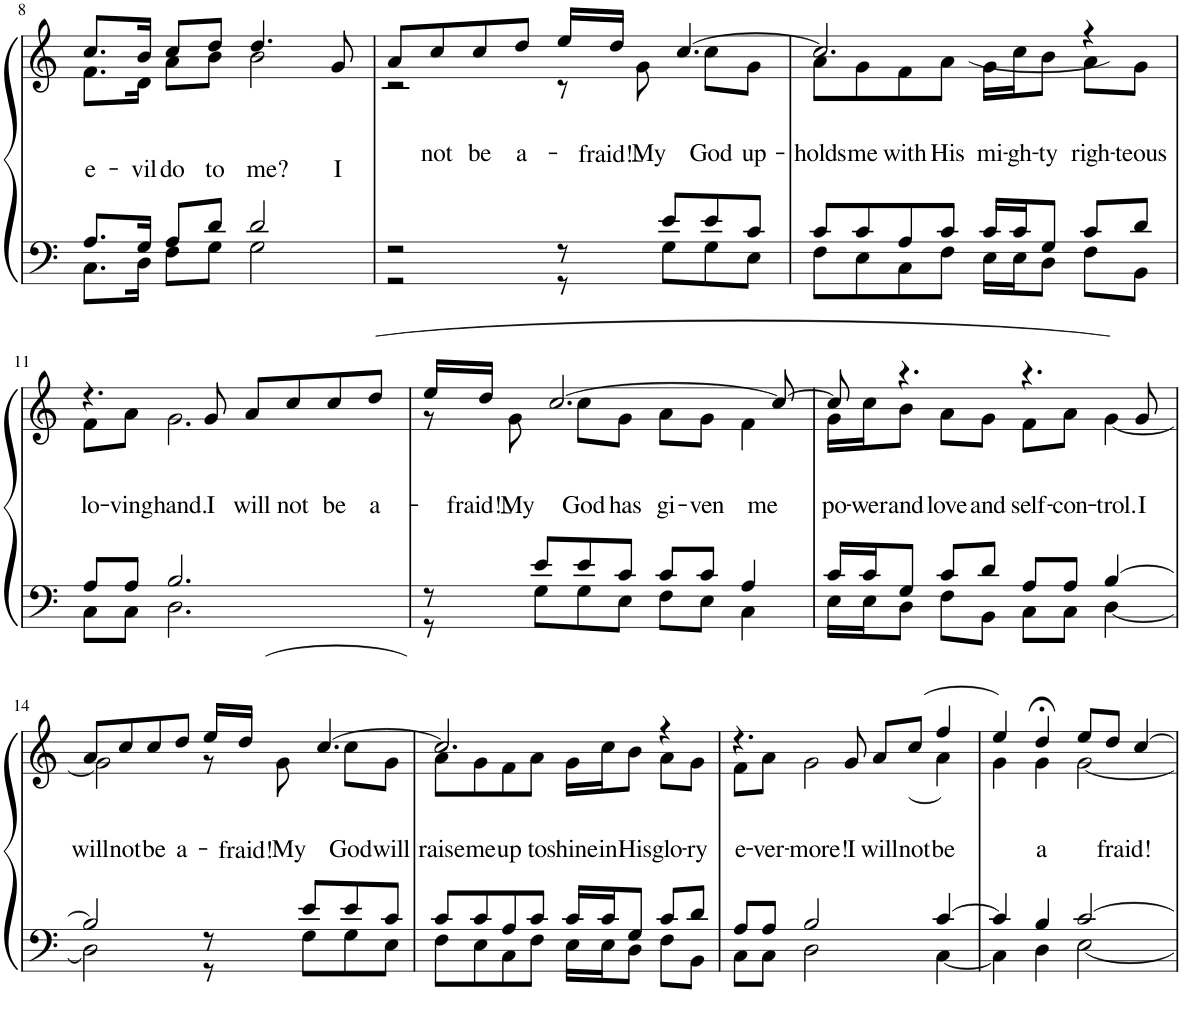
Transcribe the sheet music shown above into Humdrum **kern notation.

**kern	**kern	**text
*part1	*part1	*part1
*staff2	*staff1	*staff1
*I"Piano	*	*
*I'Pno.	*	*
!!LO:PB:g=z
*clefF4	*clefG2	*
*k[]	*k[]	*
*M4/4	*M4/4	*
=8	=8	=8
*^	*	*
*	*^	*	*
!	!	!	!	!LO:LY:b
*	*	*	*^	*
1ryy	8.A/L	8.C\L	8.cc/L	8.f\L	e-
!	!	!	!	!	!LO:LY:b
.	16G/Jk	16D\Jk	16b/Jk	16d\Jk	-vil
!	!	!	!	!	!LO:LY:b
.	8A/L	8F\L	8cc/L	8a\L	do
!	!	!	!	!	!LO:LY:b
.	8d/J	8G\J	8dd/J	8b\J	to
!	!	!	!	!	!LO:LY:b
.	2d/	2G\	4.dd/	2b\	me?
!	!	!	!	!	!LO:LY:b
.	.	.	8g/	.	I
=9	=9	=9	=9	=9	=9
1ryy	2r	2r	8a/L	2r	.
!	!	!	!	!	!LO:LY:b
.	.	.	8cc/	.	not
!	!	!	!	!	!LO:LY:b
.	.	.	8cc/	.	be
!	!	!	!	!	!LO:LY:b
.	.	.	8dd/J	.	a-
!	!	!	!	!	!LO:LY:b
.	8r	8r	16ee/LL	8r	-fraid!
.	.	.	16dd/JJ	.	.
!	!	!	!	!	!LO:LY:b
.	8e/L	8G\L	[4.cc/	8cc\	My
!	!	!	!	!	!LO:LY:b
.	8e/	8G\	.	8cc\L	God
!	!	!	!	!	!LO:LY:b
.	8c/J	8E\J	.	8g\J	up-
=10	=10	=10	=10	=10	=10
!	!	!	!	!	!LO:LY:b
1ryy	8c/L	8F\L	2.cc/]	8a\L	-holds
!	!	!	!	!	!LO:LY:b
.	8c/	8E\	.	8g\	me
!	!	!	!	!	!LO:LY:b
.	8A/	8C\	.	8f\	with
!	!	!	!	!	!LO:LY:b
.	8c/J	8F\J	.	8a\J	His
!	!	!	!	!	!LO:LY:b
.	16c/LL	16E\LL	.	[16g\LL	mi-
!	!	!	!	!	!LO:LY:b
.	16c/J	16E\J	.	16cc\J	-gh-
!	!	!	!	!	!LO:LY:b
.	8G/J	8D\J	.	8b\J	-ty
!	!	!	!	!	!LO:LY:b
.	8c/L	8F\L	4r	8a\L	righ-
!	!	!	!	!	!LO:LY:b
.	8d/J	8BB\J	.	8g\J]	-teous
!!LO:LB:g=z	!!
=11	=11	=11	=11	=11	=11
!	!	!	!	!	!LO:LY:b
2ryy	8A/L	8C\L	4.r	8f\L	lo-
!	!	!	!	!	!LO:LY:b
.	8A/J	8C\J	.	8a\J	-ving
!	!	!	!	!	!LO:LY:b
.	2.B/	2.D\	.	2.g\	hand.
!	!	!	!	!	!LO:LY:b
.	.	.	8g/	.	I
!	!	!	!	!	!LO:LY:b
2ryy	.	.	8a/L	.	will
!	!	!	!	!	!LO:LY:b
.	.	.	8cc/	.	not
!	!	!	!	!	!LO:LY:b
.	.	.	8cc/	.	be
!	!	!	!	!	!LO:LY:b
.	.	.	8dd/J	.	a-
=12	=12	=12	=12	=12	=12
!	!	!	!	!	!LO:LY:b
2ryy	8r	8r	[16ee/LL	8r	-fraid!
.	.	.	16dd/JJ	.	.
!	!	!	!	!	!LO:LY:b
.	8e/L	8G\L	[2.cc/	8cc\	My
!	!	!	!	!	!LO:LY:b
.	8e/	8G\	.	8cc\L	God
!	!	!	!	!	!LO:LY:b
.	8c/J	8E\J	.	8g\J	has
!	!	!	!	!	!LO:LY:b
2ryy	8c/L	8F\L	.	8a\L	gi-
!	!	!	!	!	!LO:LY:b
.	8c/J	8E\J	.	8g\J	-ven
!	!	!	!	!	!LO:LY:b
.	4A/	4C\	.	4f\	me
.	.	.	8cc/_	.	.
=13	=13	=13	=13	=13	=13
!	!	!	!	!	!LO:LY:b
2ryy	16c/LL	16E\LL	8cc/]	16g\LL	po-
!	!	!	!	!	!LO:LY:b
.	16c/J	16E\J	.	16cc\J	-wer
!	!	!	!	!	!LO:LY:b
.	8G/J	8D\J	4.r	8b\J	and
!	!	!	!	!	!LO:LY:b
.	8c/L	8F\L	.	8a\L	love
!	!	!	!	!	!LO:LY:b
.	8d/J	8BB\J	.	8g\J	and
!	!	!	!	!	!LO:LY:b
2ryy	8A/L	8C\L	4.r	8f\L	self-
!	!	!	!	!	!LO:LY:b
.	8A/J	8C\J	.	8a\J	-con-
!	!	!	!	!	!LO:LY:b
.	[4B/	[4D\	.	[4g\	-trol.
!	!	!	!	!	!LO:LY:b
.	.	.	8g/	.	I
!!LO:LB:g=z	!!
=14	=14	=14	=14	=14	=14
!	!	!	!	!	!LO:LY:b
2ryy	2B/]	2D\]	8a/L	2g\]	will
!	!	!	!	!	!LO:LY:b
.	.	.	8cc/	.	not
!	!	!	!	!	!LO:LY:b
.	.	.	8cc/	.	be
!	!	!	!	!	!LO:LY:b
.	.	.	8dd/J	.	a-
!	!	!	!	!	!LO:LY:b
2ryy	8r	8r	16ee/LL]	8r	fraid!
.	.	.	16dd/JJ	.	.
!	!	!	!	!	!LO:LY:b
.	8e/L	8E\L	[4.cc/	8cc\	My
!	!	!	!	!	!LO:LY:b
.	8e/	8G\	.	8cc\L	God
!	!	!	!	!	!LO:LY:b
.	8c/J	8E\J	.	8g\J	will
=15	=15	=15	=15	=15	=15
!	!	!	!	!	!LO:LY:b
1ryy	8c/L	8F\L	2.cc/]	8a\L	raise
!	!	!	!	!	!LO:LY:b
.	8c/	8E\	.	8g\	me
!	!	!	!	!	!LO:LY:b
.	8A/	8C\	.	8f\	up
!	!	!	!	!	!LO:LY:b
.	8c/J	8F\J	.	8a\J	to
!	!	!	!	!	!LO:LY:b
.	16c/LL	16E\LL	.	16g\LL	shine
!	!	!	!	!	!LO:LY:b
.	16c/J	16E\J	.	16cc\J	in
!	!	!	!	!	!LO:LY:b
.	8G/J	8D\J	.	8b\J	His
!	!	!	!	!	!LO:LY:b
.	8c/L	8F\L	4r	8a\L	glo-
!	!	!	!	!	!LO:LY:b
.	8d/J	8BB\J	.	8g\J	-ry
=16	=16	=16	=16	=16	=16
!	!	!	!	!	!LO:LY:b
2ryy	8A/L	8C\L	4.r	8f\L	e-
!	!	!	!	!	!LO:LY:b
.	8A/J	8C\J	.	8a\J	-ver-
!	!	!	!	!	!LO:LY:b
.	2B/	2D\	.	2g\	-more!
!	!	!	!	!	!LO:LY:b
.	.	.	8g/	.	I
!	!	!	!	!	!LO:LY:b
2ryy	.	.	8a/L	.	will
!	!	!	!	!	!LO:LY:b
.	.	.	8cc/J	.	not
!	!	!	!	!	!LO:LY:b
.	[4c/	[4C\	4ff/	4a\	be
=17	=17	=17	=17	=17	=17
2ryy	4c/]	4C\]	[4ee/	[4g\	.
!	!	!	!	!	!LO:LY:b
.	4B/	4D\	4dd;</	4g\]	a
!	!	!	!	!	!LO:LY:b
4ryy	[2c/	[2E\	8ee/L]	[2g\	fraid!
.	.	.	8dd/J	.	.
4ryy	.	.	[4cc/	.	.
*v	*v	*v	*	*	*
*	*v	*v	*
=	=	=
*-	*-	*-
